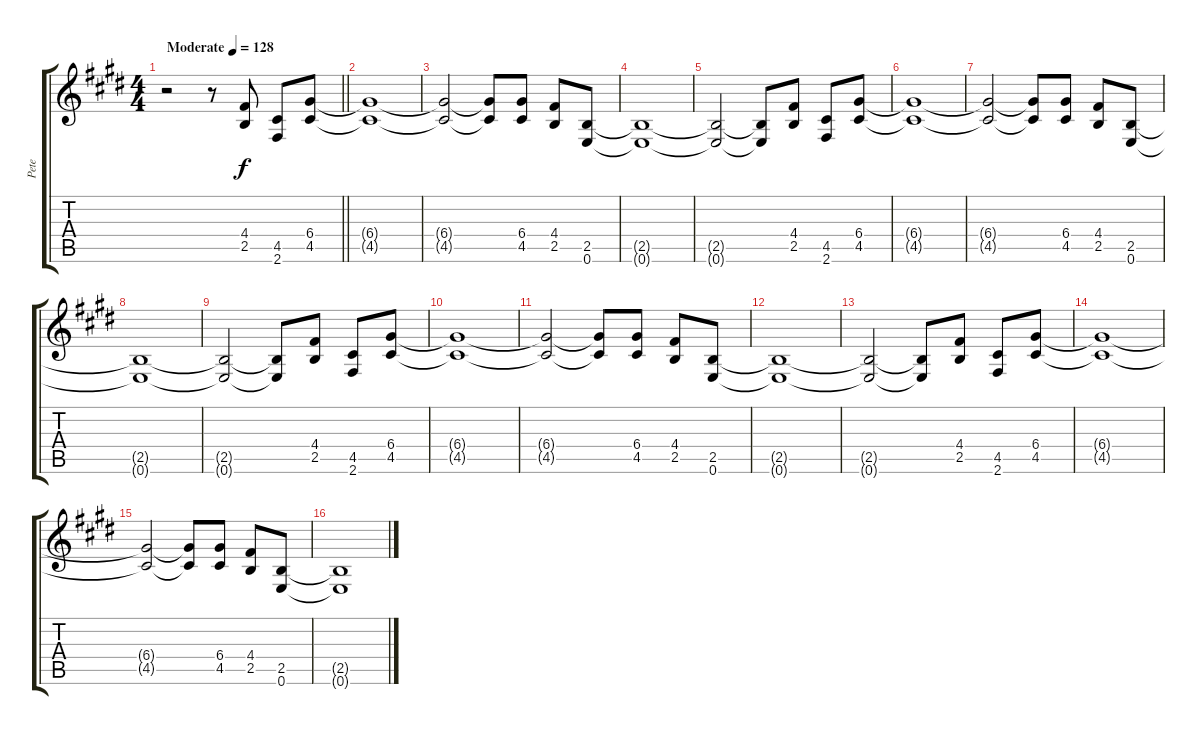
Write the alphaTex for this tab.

\track ("Pete" "Pete") {instrument distortionguitar}
\staff {score tabs}
\tuning (E4 B3 G3 D3 A2 E2) {hide}
\ts (4 4)
\tempo (128 "Moderate")
\clef g2
\barLineRight lightlight
\ks c#minor
r.2{dy f instrument distortionguitar} r.8 (4.4 2.5).8 (4.5 2.6).8 (6.4 4.5).8 |
(6.4{t} 4.5{t}).1 |
(6.4{t} 4.5{t}).2 (6.4{t} 4.5{t}).8 (6.4 4.5).8 (4.4 2.5).8 (2.5 0.6).8 |
(2.5{t} 0.6{t}).1 |
(2.5{t} 0.6{t}).2 (2.5{t} 0.6{t}).8 (4.4 2.5).8 (4.5 2.6).8 (6.4 4.5).8 |
(6.4{t} 4.5{t}).1 |
(6.4{t} 4.5{t}).2 (6.4{t} 4.5{t}).8 (6.4 4.5).8 (4.4 2.5).8 (2.5 0.6).8 |
(2.5{t} 0.6{t}).1 |
(2.5{t} 0.6{t}).2 (2.5{t} 0.6{t}).8 (4.4 2.5).8 (4.5 2.6).8 (6.4 4.5).8 |
(6.4{t} 4.5{t}).1 |
(6.4{t} 4.5{t}).2 (6.4{t} 4.5{t}).8 (6.4 4.5).8 (4.4 2.5).8 (2.5 0.6).8 |
(2.5{t} 0.6{t}).1 |
(2.5{t} 0.6{t}).2 (2.5{t} 0.6{t}).8 (4.4 2.5).8 (4.5 2.6).8 (6.4 4.5).8 |
(6.4{t} 4.5{t}).1 |
(6.4{t} 4.5{t}).2 (6.4{t} 4.5{t}).8 (6.4 4.5).8 (4.4 2.5).8 (2.5 0.6).8 |
(2.5{t} 0.6{t}).1
